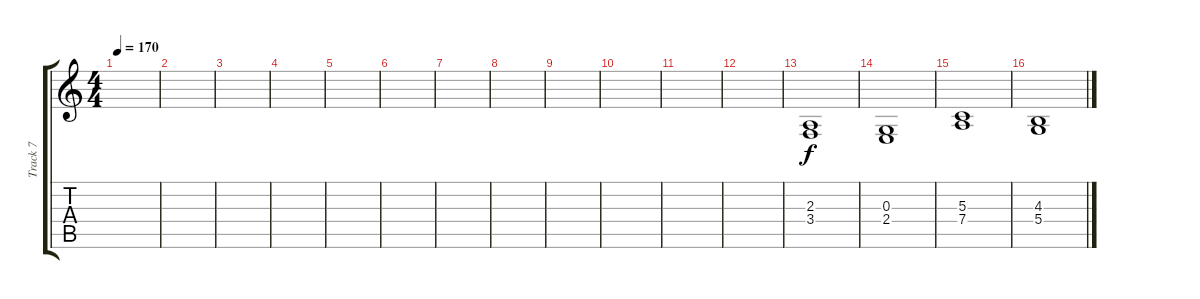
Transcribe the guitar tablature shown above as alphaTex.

\track ("Track 7" "Track 7") {instrument brightacousticpiano}
\staff {score tabs}
\tuning (E4 B3 G3 D3 A2 D2) {hide}
\ts (4 4)
\tempo 170
\clef g2
\ks c
|
|
|
|
|
|
|
|
|
|
|
|
(2.3 3.4).1 |
(0.3 2.4).1 |
(5.3 7.4).1 |
(4.3 5.4).1
